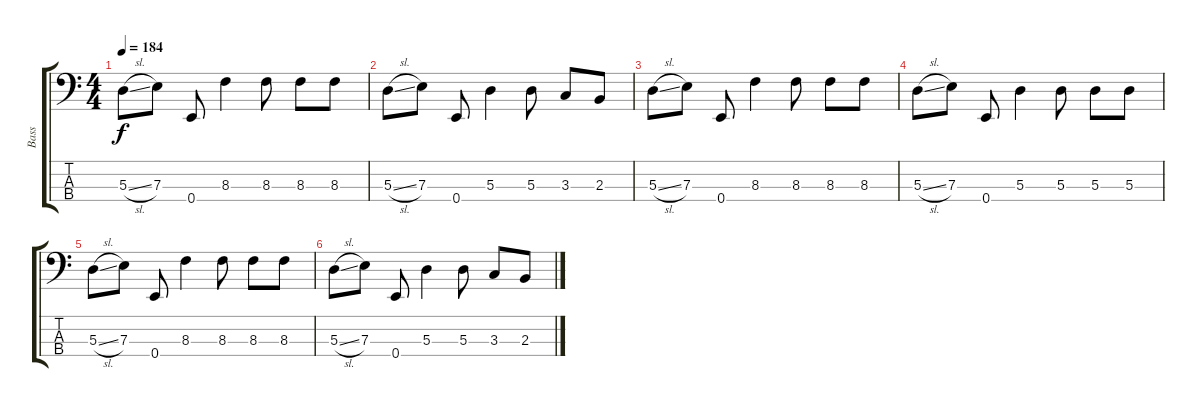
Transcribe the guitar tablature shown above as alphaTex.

\track ("Bass" "Bass") {instrument electricbassfinger}
\staff {score tabs}
\tuning (G2 D2 A1 E1) {hide}
\ts (4 4)
\tempo 184
\clef f4
\ks c
5.3{sl}.8{dy f} 7.3.8 0.4.8 8.3.4 8.3.8 8.3.8 8.3.8 |
5.3{sl}.8 7.3.8 0.4.8 5.3.4 5.3.8 3.3.8 2.3.8 |
5.3{sl}.8 7.3.8 0.4.8 8.3.4 8.3.8 8.3.8 8.3.8 |
5.3{sl}.8 7.3.8 0.4.8 5.3.4 5.3.8 5.3.8 5.3.8 |
5.3{sl}.8 7.3.8 0.4.8 8.3.4 8.3.8 8.3.8 8.3.8 |
5.3{sl}.8 7.3.8 0.4.8 5.3.4 5.3.8 3.3.8 2.3.8
